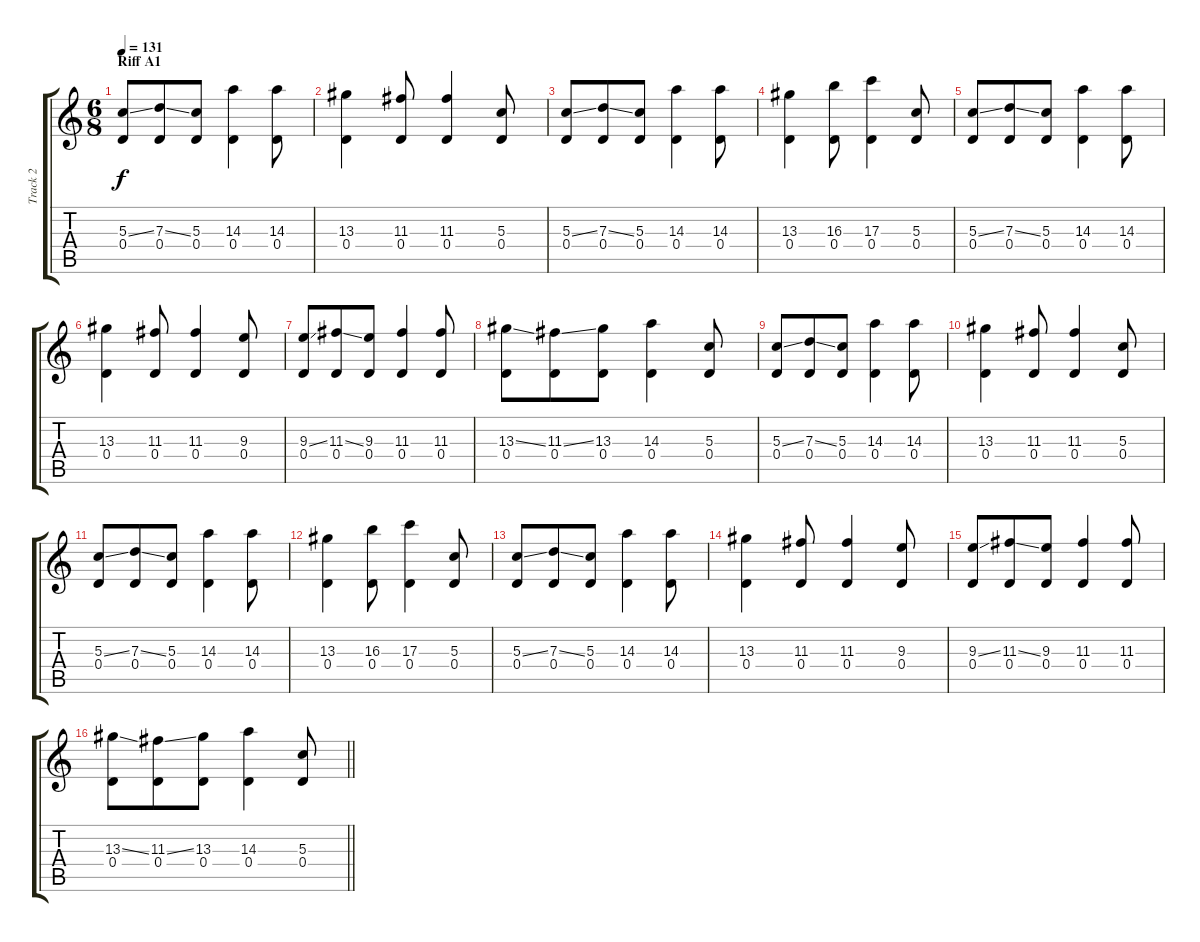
\track ("Track 2" "Track 2") {instrument acousticguitarsteel}
\staff {score tabs}
\tuning (E4 B3 G3 D3 A2 E2) {hide}
\ts (6 8)
\section ("" "Riff A1")
\tempo 131
\clef g2
\ks c
(5.3{ss} 0.4).8{dy f} (7.3{ss} 0.4).8 (5.3 0.4).8 (14.3 0.4).4 (14.3 0.4).8 |
(13.3 0.4).4 (11.3 0.4).8 (11.3 0.4).4 (5.3 0.4).8 |
(5.3{ss} 0.4).8 (7.3{ss} 0.4).8 (5.3 0.4).8 (14.3 0.4).4 (14.3 0.4).8 |
(13.3 0.4).4 (16.3 0.4).8 (17.3 0.4).4 (5.3 0.4).8 |
(5.3{ss} 0.4).8 (7.3{ss} 0.4).8 (5.3 0.4).8 (14.3 0.4).4 (14.3 0.4).8 |
(13.3 0.4).4 (11.3 0.4).8 (11.3 0.4).4 (9.3 0.4).8 |
(9.3{ss} 0.4).8 (11.3{ss} 0.4).8 (9.3 0.4).8 (11.3 0.4).4 (11.3 0.4).8 |
(13.3{ss} 0.4).8 (11.3{ss} 0.4).8 (13.3 0.4).8 (14.3 0.4).4 (5.3 0.4).8 |
(5.3{ss} 0.4).8 (7.3{ss} 0.4).8 (5.3 0.4).8 (14.3 0.4).4 (14.3 0.4).8 |
(13.3 0.4).4 (11.3 0.4).8 (11.3 0.4).4 (5.3 0.4).8 |
(5.3{ss} 0.4).8 (7.3{ss} 0.4).8 (5.3 0.4).8 (14.3 0.4).4 (14.3 0.4).8 |
(13.3 0.4).4 (16.3 0.4).8 (17.3 0.4).4 (5.3 0.4).8 |
(5.3{ss} 0.4).8 (7.3{ss} 0.4).8 (5.3 0.4).8 (14.3 0.4).4 (14.3 0.4).8 |
(13.3 0.4).4 (11.3 0.4).8 (11.3 0.4).4 (9.3 0.4).8 |
(9.3{ss} 0.4).8 (11.3{ss} 0.4).8 (9.3 0.4).8 (11.3 0.4).4 (11.3 0.4).8 |
\barLineRight lightlight
(13.3{ss} 0.4).8 (11.3{ss} 0.4).8 (13.3 0.4).8 (14.3 0.4).4 (5.3 0.4).8
